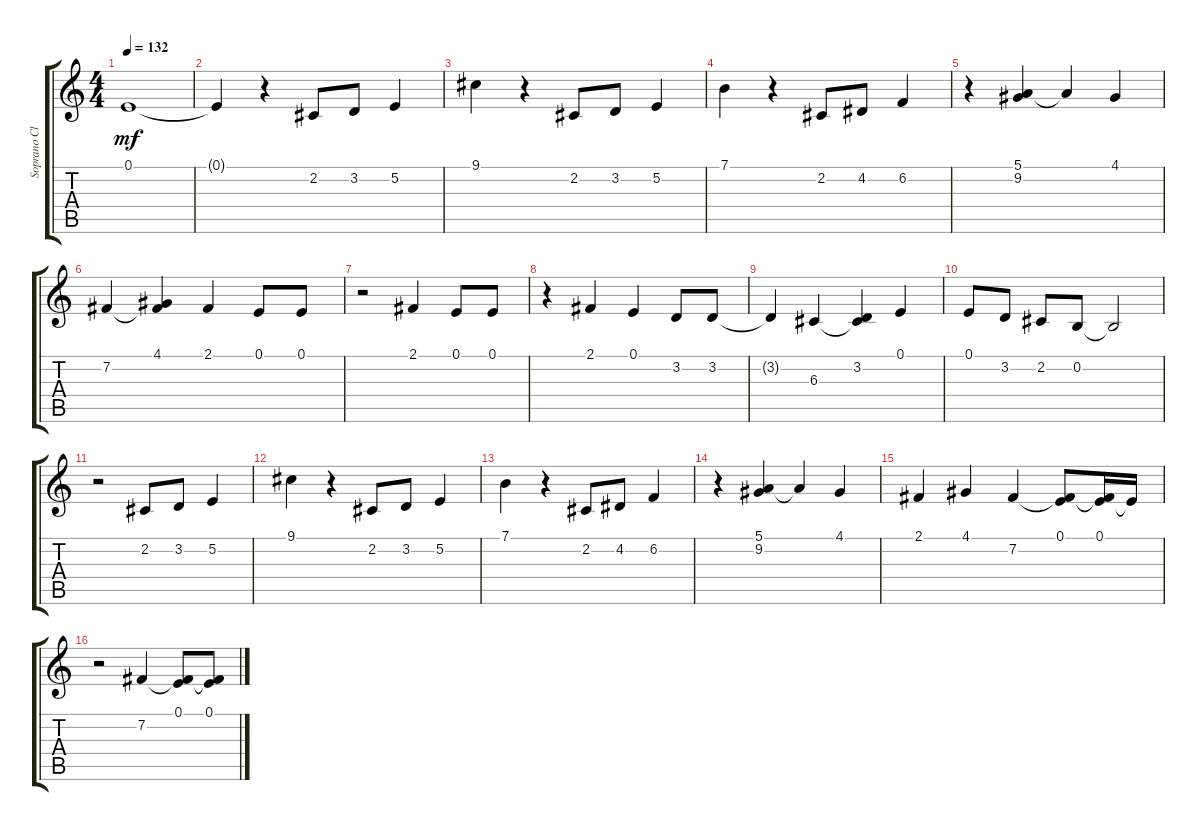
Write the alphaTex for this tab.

\track ("Soprano Clarinet C" "Soprano Cl") {instrument flute}
\staff {score tabs}
\tuning (E4 B3 G3 D3 A2 E2) {hide}
\ts (4 4)
\tempo 132
\clef g2
\ks aminor
0.1.1{dy mf} |
0.1{t}.4 r.4 2.2.8 3.2.8 5.2.4 |
9.1.4 r.4 2.2.8 3.2.8 5.2.4 |
7.1.4 r.4 2.2.8 4.2.8 6.2.4 |
r.4 (5.1 9.2).4 5.1{t}.4 4.1.4 |
7.2.4 (4.1 7.2{t}).4 2.1.4 0.1.8 0.1.8 |
r.2 2.1.4 0.1.8 0.1.8 |
r.4 2.1.4 0.1.4 3.2.8 3.2.8 |
3.2{t}.4 6.3.4 (3.2 6.3{t}).4 0.1.4 |
0.1.8 3.2.8 2.2.8 0.2.8 0.2{t}.2 |
r.2 2.2.8 3.2.8 5.2.4 |
9.1.4 r.4 2.2.8 3.2.8 5.2.4 |
7.1.4 r.4 2.2.8 4.2.8 6.2.4 |
r.4 (5.1 9.2).4 5.1{t}.4 4.1.4 |
2.1.4 4.1.4 7.2.4 (0.1 7.2{t}).8 (0.1 7.2{t}).16 0.1{t}.16 |
r.2 7.2.4 (0.1 7.2{t}).8 (0.1 7.2{t}).8
